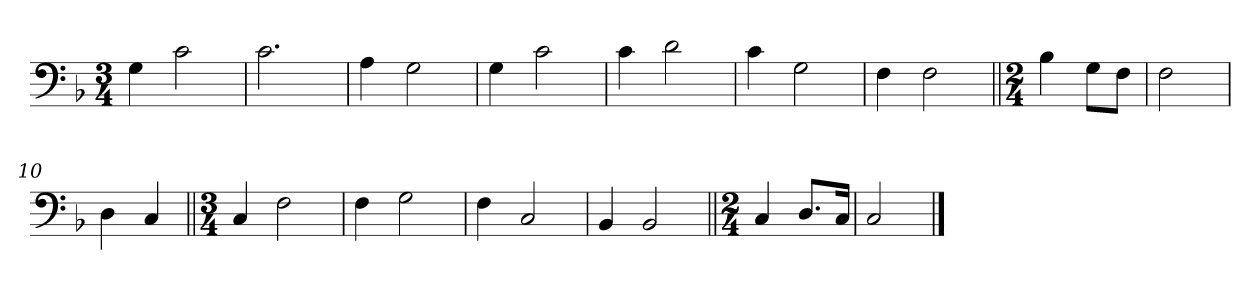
**kern
*part1
*staff1
*clefF4
*k[b-]
*M3/4
=1
4G\
2c\
=2
2.c\
=3
4A\
2G\
=4
4G\
2c\
=5
4c\
2d\
=6
4c\
2G\
=7
4F\
2F\
=8||
*M2/4
4B-\
8G\L
8F\J
=9
2F\
=10
4D\
4C/
=11||
*M3/4
4C/
2F\
=12
4F\
2G\
=13
4F\
2C/
=14
4BB-/
2BB-/
=15||
*M2/4
4C/
8.D/L
16C/Jk
=16
2C/
==
*-
